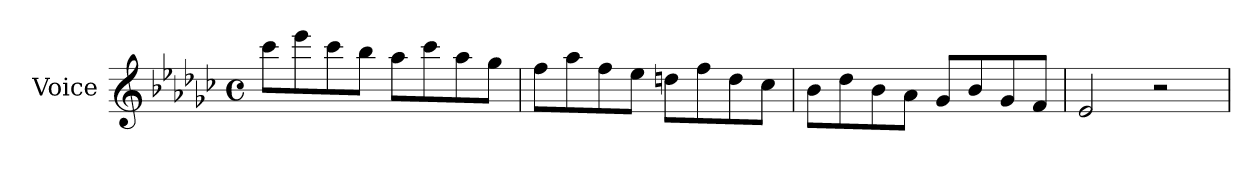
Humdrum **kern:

**kern
*part1
*staff1
*I"Voice
*I'Voice
*clefG2
*k[b-e-a-d-g-c-]
*M4/4
*met(c)
=1
8ccc-\L
8eee-\
8ccc-\
8bb-\J
8aa-\L
8ccc-\
8aa-\
8gg-\J
=2
8ff\L
8aa-\
8ff\
8ee-\J
8ddn\L
8ff\
8dd\
8cc-\J
=3
8b-\L
8dd-\
8b-\
8a-\J
8g-/L
8b-/
8g-/
8f/J
=4
2e-/
2rcc
=
*-
